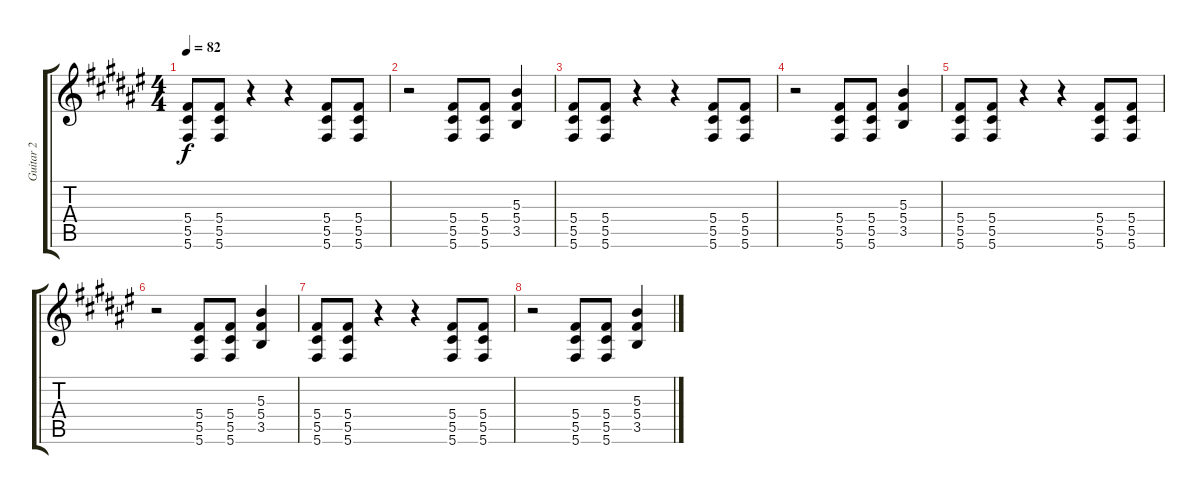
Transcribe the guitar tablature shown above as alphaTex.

\track ("Guitar 2" "Guitar 2") {instrument distortionguitar}
\staff {score tabs}
\tuning (Eb4 Bb3 Gb3 Db3 Ab2 Db2) {hide}
\ts (4 4)
\tempo 82
\clef g2
\ks f#
(5.4 5.5 5.6).8{dy f} (5.4 5.5 5.6).8 r.4 r.4 (5.4 5.5 5.6).8 (5.4 5.5 5.6).8 |
r.2 (5.4 5.5 5.6).8 (5.4 5.5 5.6).8 (5.3 5.4 3.5).4 |
(5.4 5.5 5.6).8 (5.4 5.5 5.6).8 r.4 r.4 (5.4 5.5 5.6).8 (5.4 5.5 5.6).8 |
r.2 (5.4 5.5 5.6).8 (5.4 5.5 5.6).8 (5.3 5.4 3.5).4 |
(5.4 5.5 5.6).8 (5.4 5.5 5.6).8 r.4 r.4 (5.4 5.5 5.6).8 (5.4 5.5 5.6).8 |
r.2 (5.4 5.5 5.6).8 (5.4 5.5 5.6).8 (5.3 5.4 3.5).4 |
(5.4 5.5 5.6).8 (5.4 5.5 5.6).8 r.4 r.4 (5.4 5.5 5.6).8 (5.4 5.5 5.6).8 |
r.2 (5.4 5.5 5.6).8 (5.4 5.5 5.6).8 (5.3 5.4 3.5).4
